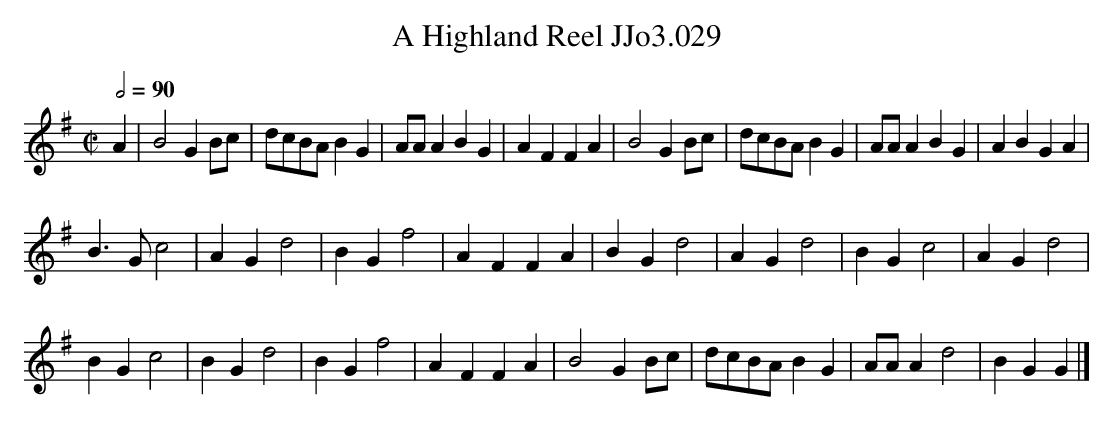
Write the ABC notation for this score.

X:1
T:Highland Reel JJo3.029, A
M:C|
L:1/4
Q:1/2=90 %or try 140
K:G
A | B2 GB/c/ | d/c/B/A/ BG | A/A/A BG | AF FA |\
B2 GB/c/ | d/c/B/A/ BG | A/A/A BG | AB GA |
B>G c2 | AG d2 | BG f2 | AF FA |\
BG d2 | AG d2 | BG c2 | AG d2 |
BG c2 | BG d2 | BG f2 | AF FA |\
B2 G B/c/ | d/c/B/A/ BG | A/A/A d2 | BGG |]
